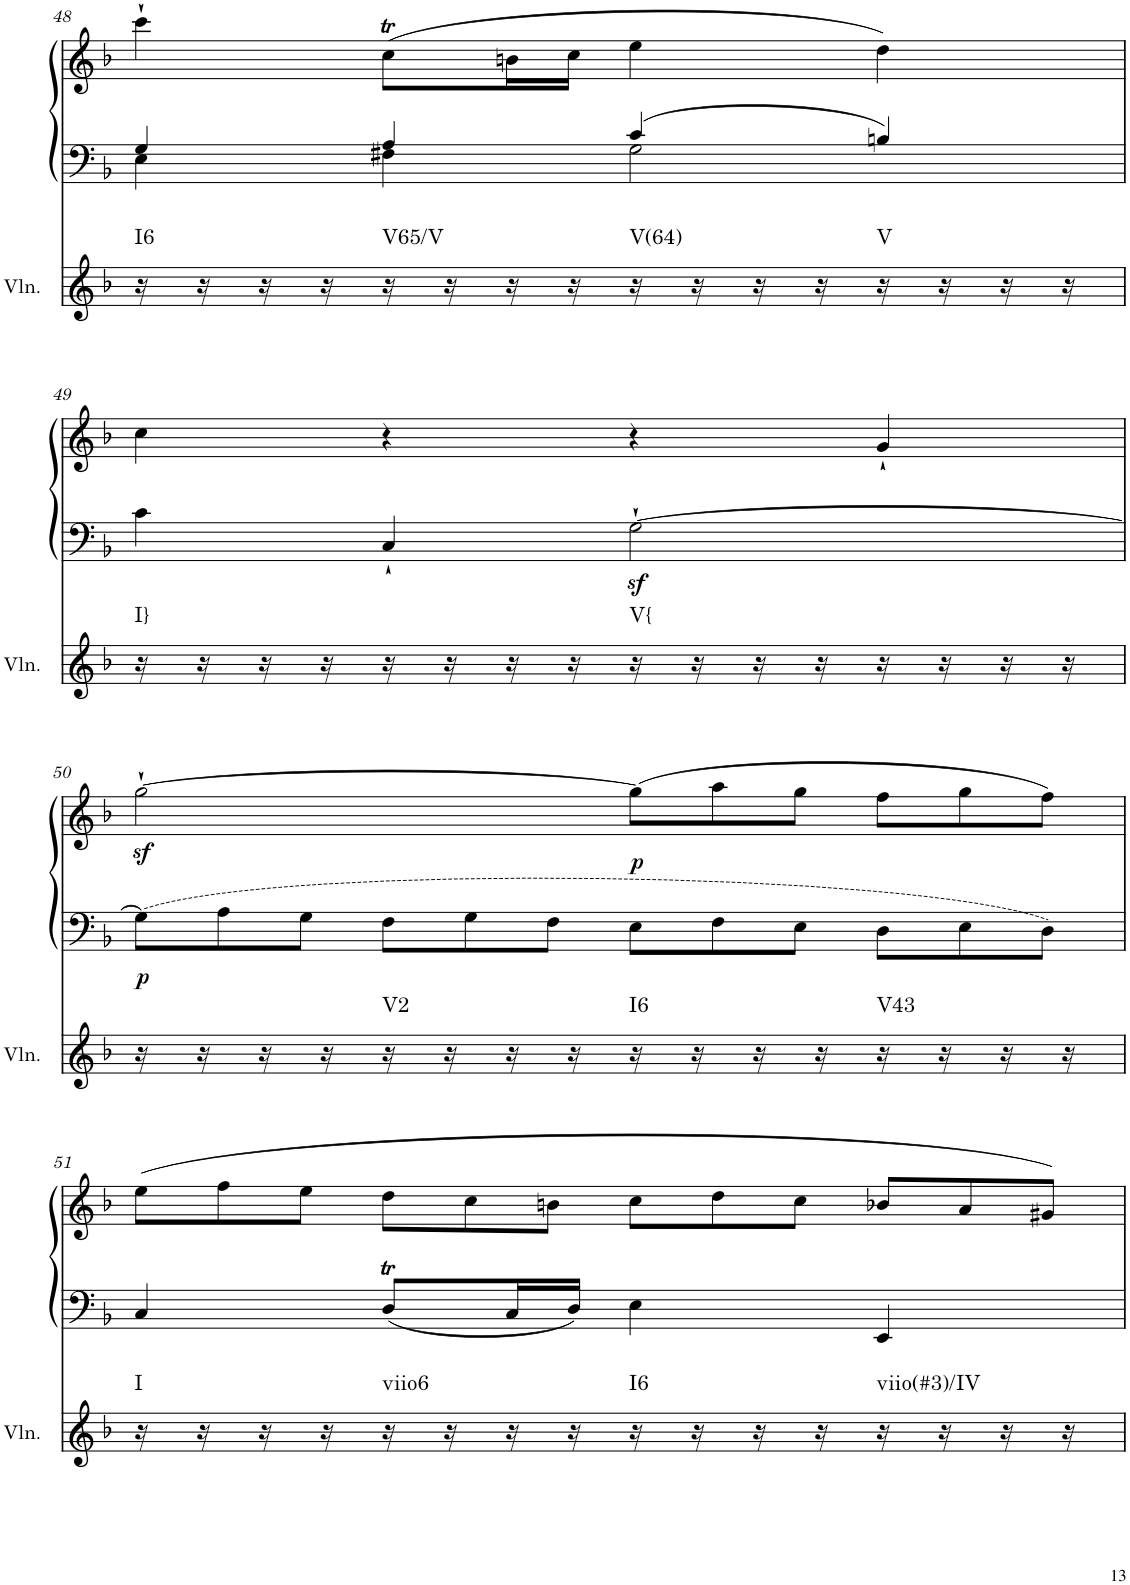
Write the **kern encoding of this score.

**kern	**harte	**kern	**kern	**dynam
*part2	*part2	*part1	*part1	*part1
*staff3	*	*staff2	*staff1	*staff1/2
*I"Violin	*	*I"unbenannt2	*	*
*I'Vln.	*	*	*	*
!!LO:PB:g=z
*clefG2	*	*clefF4	*clefG2	*
*k[b-]	*	*k[b-]	*k[b-]	*
*M2/2	*	*M2/2	*M2/2	*
=48	=48	=48	=48	=48
*	*	*^	*	*
!	!LO:H:kt=I6	!	!	!	!
16r	N	4G/	4E\	4ccc`\	.
16r	.	.	.	.	.
16r	.	.	.	.	.
16r	.	.	.	.	.
!	!LO:H:kt=V65/V	!	!	!	!
16r	N	4A/	4F#X\	(8ccT\L	.
16r	.	.	.	.	.
16r	.	.	.	16bn\L	.
16r	.	.	.	16cc\JJ	.
!	!LO:H:kt=V(64)	!	!	!	!
16r	N	4c/	2G\	4ee\	.
16r	.	.	.	.	.
16r	.	.	.	.	.
16r	.	.	.	.	.
!	!LO:H:kt=V	!	!	!	!
16r	N	4Bn/	.	4dd\)	.
16r	.	.	.	.	.
16r	.	.	.	.	.
16r	.	.	.	.	.
*	*	*v	*v	*	*
!!LO:LB:g=z
=49	=49	=49	=49	=49
!	!LO:H:kt=I}	!	!	!
16r	N	4c\	4cc\	.
16r	.	.	.	.
16r	.	.	.	.
16r	.	.	.	.
16r	.	4C`/	4r	.
16r	.	.	.	.
16r	.	.	.	.
16r	.	.	.	.
!	!LO:H:kt=V{	!	!	!
16r	N	[2Gz<`\	4r	.
16r	.	.	.	.
16r	.	.	.	.
16r	.	.	.	.
16r	.	.	4g`/	.
16r	.	.	.	.
16r	.	.	.	.
16r	.	.	.	.
!!LO:LB:g=z
=50	=50	=50	=50	=50
*	*	*Xtuplet	*	*
!	!	!	!	!LO:DY:b=2
16r	.	12G\L]	[2ggz<`\	p
16r	.	.	.	.
.	.	12A\	.	.
16r	.	.	.	.
.	.	12G\J	.	.
16r	.	.	.	.
!	!LO:H:kt=V2	!	!	!
16r	N	12F\L	.	.
16r	.	.	.	.
.	.	12G\	.	.
16r	.	.	.	.
.	.	12F\J	.	.
16r	.	.	.	.
*	*	*	*Xtuplet	*
!	!LO:H:kt=I6	!	!	!LO:DY:b
16r	N	12E\L	(12gg\L]	p
16r	.	.	.	.
.	.	12F\	12aa\	.
16r	.	.	.	.
.	.	12E\J	12gg\J	.
16r	.	.	.	.
!	!LO:H:kt=V43	!	!	!
16r	N	12D\L	12ff\L	.
16r	.	.	.	.
.	.	12E\	12gg\	.
16r	.	.	.	.
.	.	12D\J	12ff\J)	.
16r	.	.	.	.
!!LO:LB:g=z
=51	=51	=51	=51	=51
!	!LO:H:kt=I	!	!	!
16r	N	4C/	(12ee\L	.
16r	.	.	.	.
.	.	.	12ff\	.
16r	.	.	.	.
.	.	.	12ee\J	.
16r	.	.	.	.
!	!LO:H:kt=viio6	!	!	!
16r	N	8DT/L	12dd\L	.
16r	.	.	.	.
.	.	.	12cc\	.
16r	.	16C/L	.	.
.	.	.	12bn\J	.
16r	.	16D/JJ	.	.
!	!LO:H:kt=I6	!	!	!
16r	N	4E\	12cc\L	.
16r	.	.	.	.
.	.	.	12dd\	.
16r	.	.	.	.
.	.	.	12cc\J	.
16r	.	.	.	.
!	!LO:H:kt=viio(#3)/IV	!	!	!
16r	N	4EE/	12b-X/L	.
16r	.	.	.	.
.	.	.	12a/	.
16r	.	.	.	.
.	.	.	12g#X/J)	.
16r	.	.	.	.
=	=	=	=	=
*-	*-	*-	*-	*-
